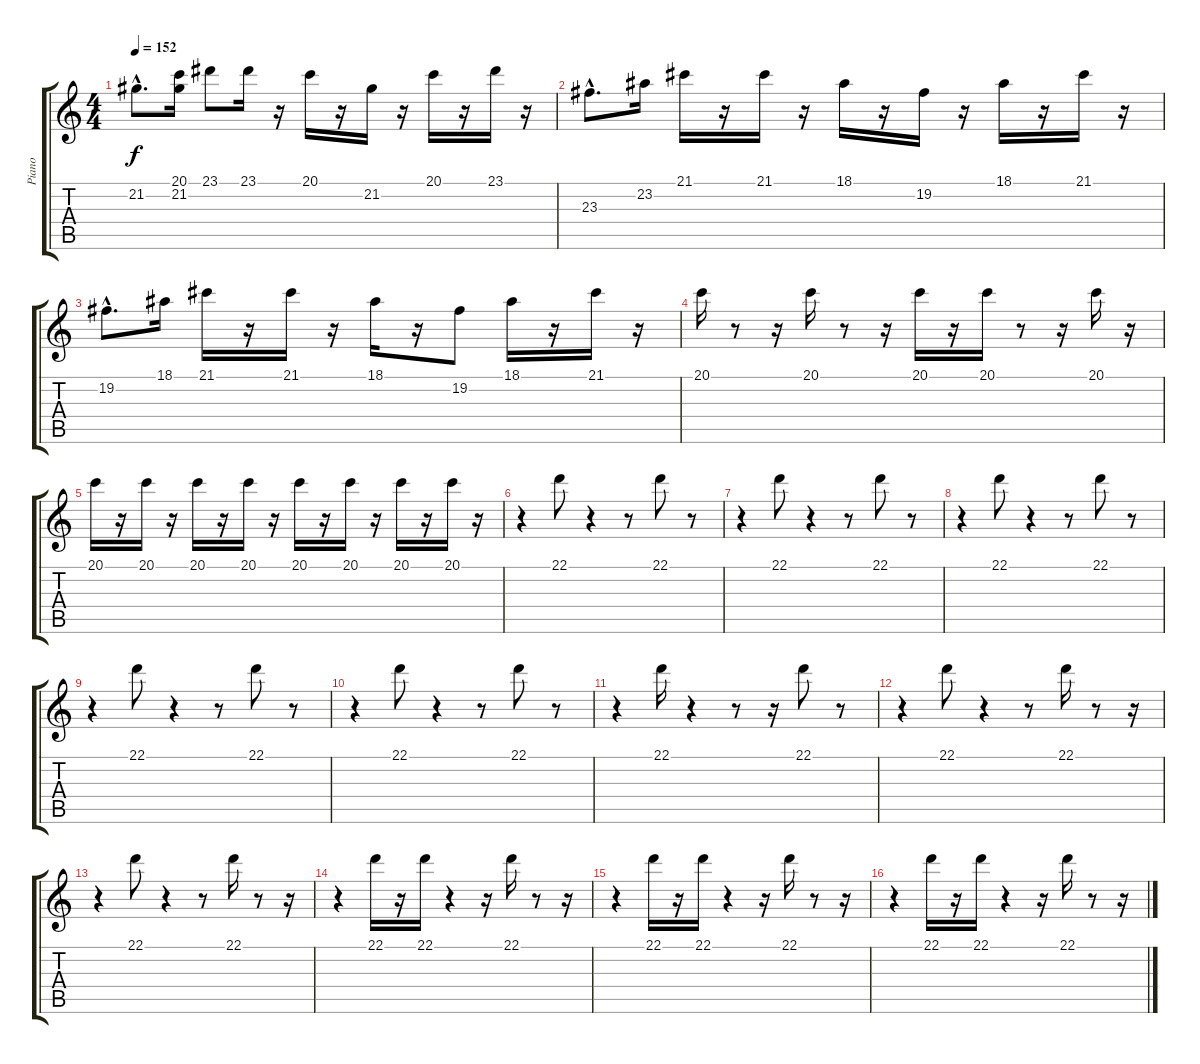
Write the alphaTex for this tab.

\track ("Piano" "Piano") {instrument brightacousticpiano}
\staff {score tabs}
\tuning (E4 B3 G3 D3 A2 E2) {hide}
\ts (4 4)
\tempo 152
\clef g2
\ks c
21.2{hac}.8{d dy f} (20.1 21.2).16 23.1.8 23.1.16 r.16 20.1.16 r.16 21.2.16 r.16 20.1.16 r.16 23.1.16 r.16 |
23.3{hac}.8{d} 23.2.16 21.1.16 r.16 21.1.16 r.16 18.1.16 r.16 19.2.16 r.16 18.1.16 r.16 21.1.16 r.16 |
19.2{hac}.8{d} 18.1.16 21.1.16 r.16 21.1.16 r.16 18.1.16 r.16 19.2.8 18.1.16 r.16 21.1.16 r.16 |
20.1.16 r.8 r.16 20.1.16 r.8 r.16 20.1.16 r.16 20.1.16 r.8 r.16 20.1.16 r.16 |
20.1.16 r.16 20.1.16 r.16 20.1.16 r.16 20.1.16 r.16 20.1.16 r.16 20.1.16 r.16 20.1.16 r.16 20.1.16 r.16 |
r.4 22.1.8 r.4 r.8 22.1.8 r.8 |
r.4 22.1.8 r.4 r.8 22.1.8 r.8 |
r.4 22.1.8 r.4 r.8 22.1.8 r.8 |
r.4 22.1.8 r.4 r.8 22.1.8 r.8 |
r.4 22.1.8 r.4 r.8 22.1.8 r.8 |
r.4 22.1.16 r.4 r.8 r.16 22.1.8 r.8 |
r.4 22.1.8 r.4 r.8 22.1.16 r.8 r.16 |
r.4 22.1.8 r.4 r.8 22.1.16 r.8 r.16 |
r.4 22.1.16 r.16 22.1.16 r.4 r.16 22.1.16 r.8 r.16 |
r.4 22.1.16 r.16 22.1.16 r.4 r.16 22.1.16 r.8 r.16 |
r.4 22.1.16 r.16 22.1.16 r.4 r.16 22.1.16 r.8 r.16
